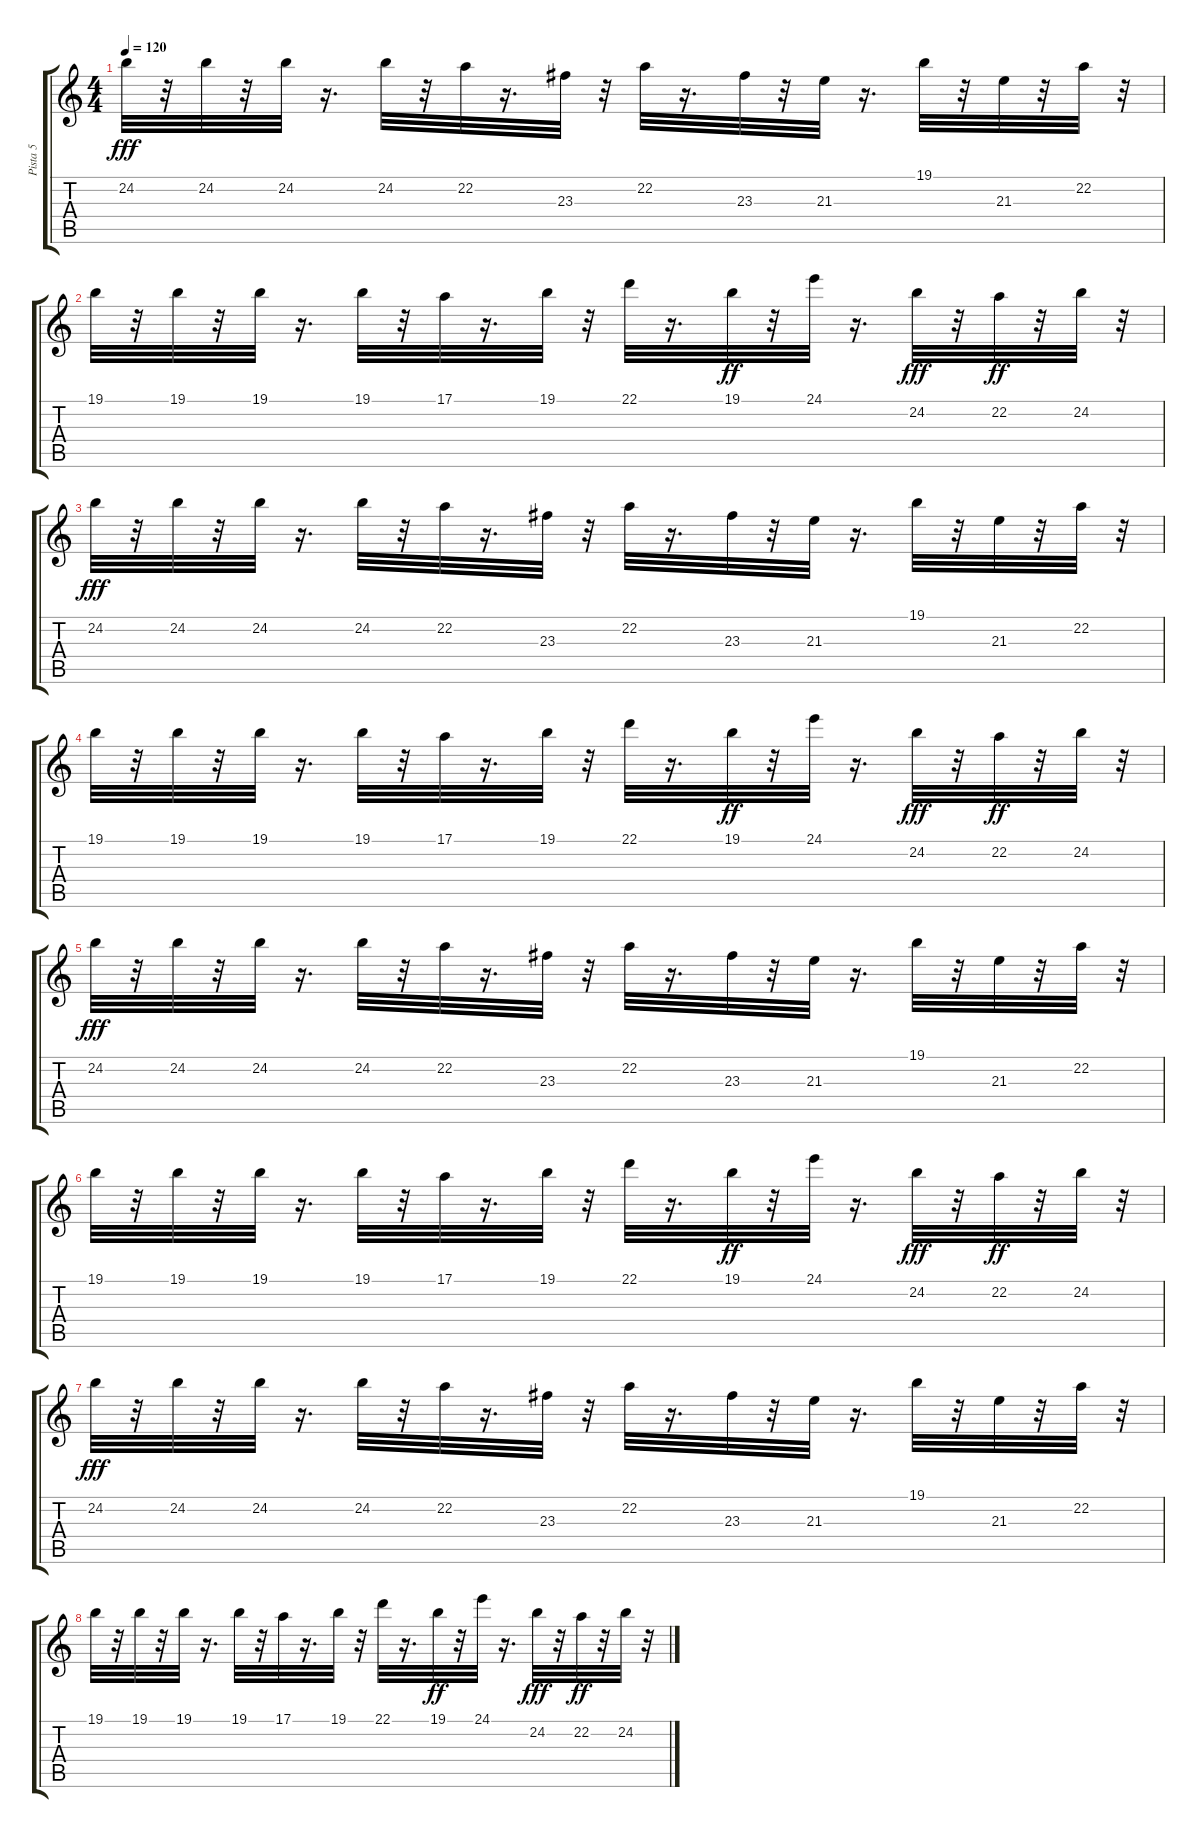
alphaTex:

\track ("Pista 5" "Pista 5") {instrument lead8bassandlead}
\staff {score tabs}
\tuning (E4 B3 G3 D3 A2 E2) {hide}
\ts (4 4)
\tempo 120
\clef g2
\ks c
24.2.32{dy fff} r.32 24.2.32 r.32 24.2.32 r.16{d} 24.2.32 r.32 22.2.32 r.16{d} 23.3.32 r.32 22.2.32 r.16{d} 23.3.32 r.32 21.3.32 r.16{d} 19.1.32 r.32 21.3.32 r.32 22.2.32 r.32 |
19.1.32 r.32 19.1.32 r.32 19.1.32 r.16{d} 19.1.32 r.32 17.1.32 r.16{d} 19.1.32 r.32 22.1.32 r.16{d} 19.1.32{dy ff} r.32 24.1.32 r.16{d} 24.2.32{dy fff} r.32 22.2.32{dy ff} r.32 24.2.32 r.32 |
24.2.32{dy fff volume 10} r.32 24.2.32 r.32 24.2.32 r.16{d} 24.2.32 r.32 22.2.32 r.16{d} 23.3.32 r.32 22.2.32 r.16{d} 23.3.32 r.32 21.3.32 r.16{d} 19.1.32 r.32 21.3.32 r.32 22.2.32 r.32 |
19.1.32 r.32 19.1.32 r.32 19.1.32 r.16{d} 19.1.32 r.32 17.1.32 r.16{d} 19.1.32 r.32 22.1.32 r.16{d} 19.1.32{dy ff} r.32 24.1.32 r.16{d} 24.2.32{dy fff} r.32 22.2.32{dy ff} r.32 24.2.32 r.32 |
24.2.32{dy fff} r.32 24.2.32 r.32 24.2.32 r.16{d} 24.2.32 r.32 22.2.32 r.16{d} 23.3.32 r.32 22.2.32 r.16{d} 23.3.32 r.32 21.3.32 r.16{d} 19.1.32 r.32 21.3.32 r.32 22.2.32 r.32 |
19.1.32 r.32 19.1.32 r.32 19.1.32 r.16{d} 19.1.32 r.32 17.1.32 r.16{d} 19.1.32 r.32 22.1.32 r.16{d} 19.1.32{dy ff} r.32 24.1.32 r.16{d} 24.2.32{dy fff} r.32 22.2.32{dy ff} r.32 24.2.32 r.32 |
24.2.32{dy fff} r.32 24.2.32 r.32 24.2.32 r.16{d} 24.2.32 r.32 22.2.32 r.16{d} 23.3.32 r.32 22.2.32 r.16{d} 23.3.32 r.32 21.3.32 r.16{d} 19.1.32 r.32 21.3.32 r.32 22.2.32 r.32 |
19.1.32 r.32 19.1.32 r.32 19.1.32 r.16{d} 19.1.32 r.32 17.1.32 r.16{d} 19.1.32 r.32 22.1.32 r.16{d} 19.1.32{dy ff} r.32 24.1.32 r.16{d} 24.2.32{dy fff} r.32 22.2.32{dy ff} r.32 24.2.32 r.32
